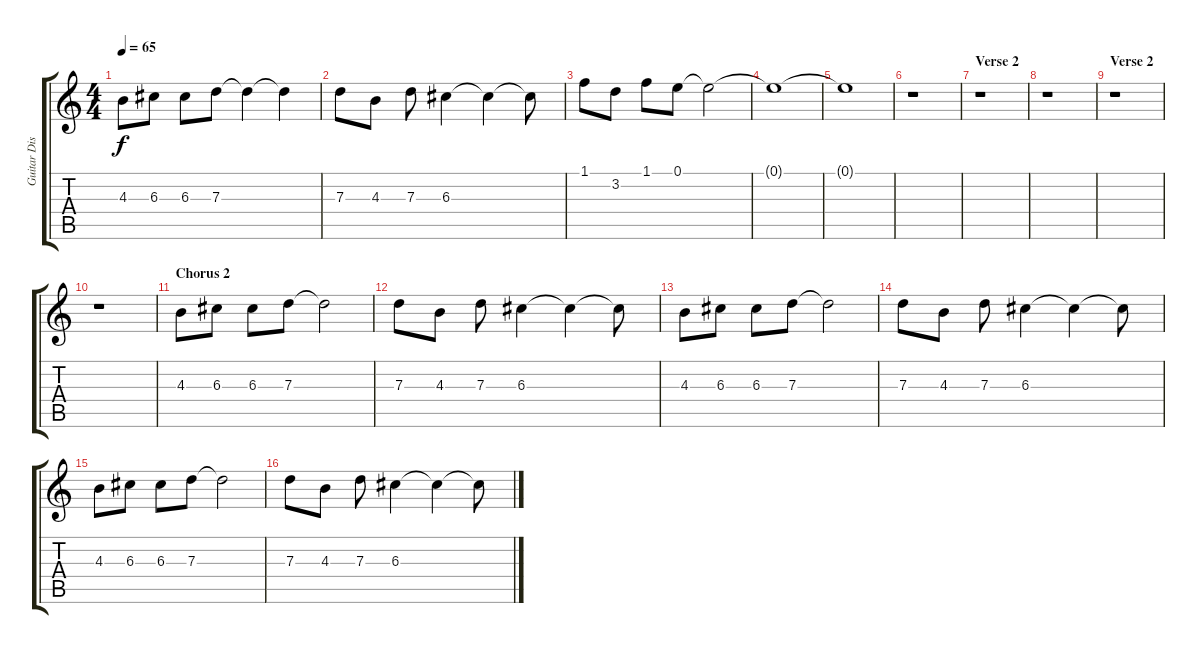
\track ("Guitar Disto 2 (Solo)" "Guitar Dis") {instrument distortionguitar}
\staff {score tabs}
\tuning (E4 B3 G3 D3 A2 B1) {hide}
\ts (4 4)
\tempo 65
\clef g2
\ks c
4.3.8{dy f} 6.3.8 6.3.8 7.3.8 7.3{t}.4 7.3{t}.4 |
7.3.8 4.3.8 7.3.8 6.3.4 6.3{t}.4 6.3{t}.8 |
1.1.8{volume 6} 3.2.8 1.1.8 0.1.8 0.1{t}.2 |
0.1{t}.1 |
0.1{t}.1 |
r.1 |
\section ("" "Verse 2")
r.1 |
r.1 |
\section ("" "Verse 2")
r.1 |
r.1 |
\section ("" "Chorus 2")
4.3.8{volume 12} 6.3.8 6.3.8 7.3.8 7.3{t}.2 |
7.3.8 4.3.8 7.3.8 6.3.4 6.3{t}.4 6.3{t}.8 |
4.3.8{volume 12} 6.3.8 6.3.8 7.3.8 7.3{t}.2 |
7.3.8 4.3.8 7.3.8 6.3.4 6.3{t}.4 6.3{t}.8 |
4.3.8{volume 12} 6.3.8 6.3.8 7.3.8 7.3{t}.2 |
7.3.8 4.3.8 7.3.8 6.3.4 6.3{t}.4 6.3{t}.8
